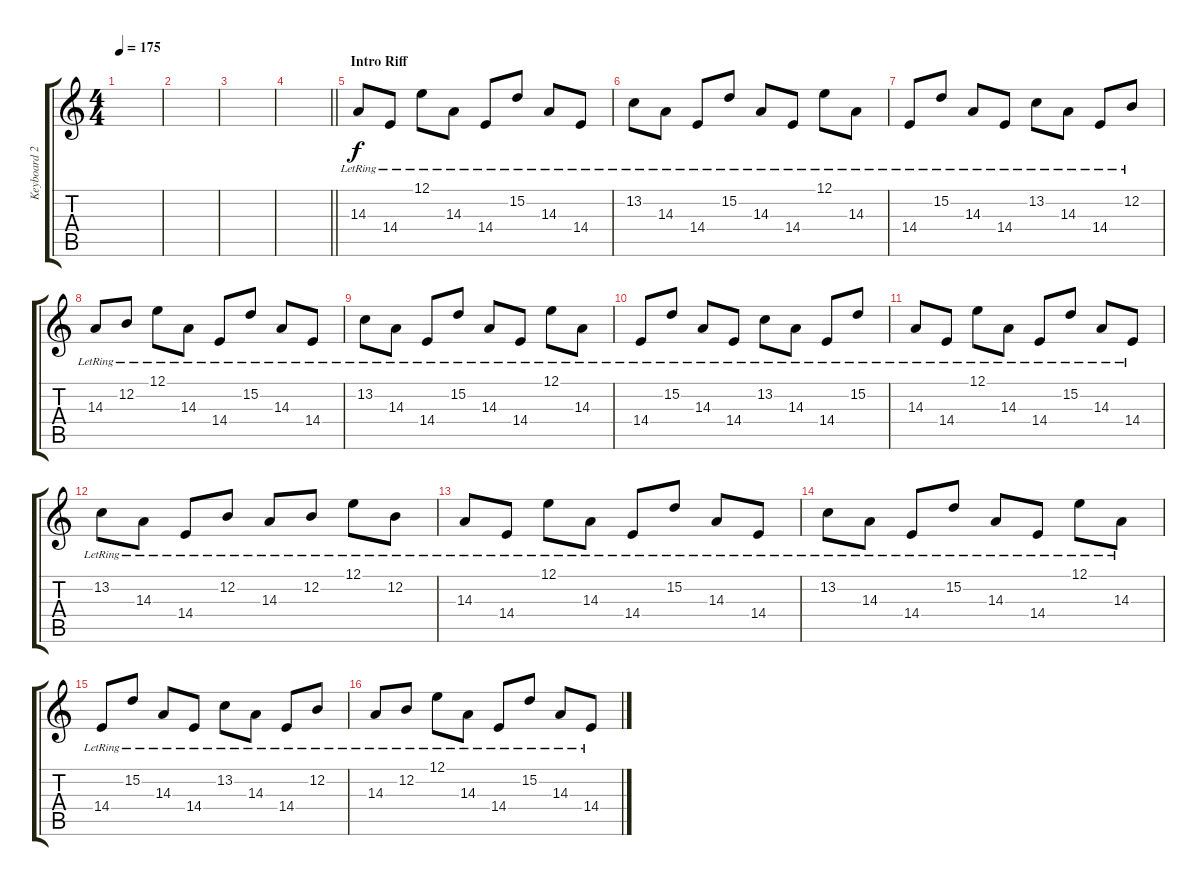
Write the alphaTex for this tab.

\track ("Keyboard 2" "Keyboard 2") {instrument fx7echoes}
\staff {score tabs}
\tuning (E4 B3 G3 D3 A2 E2) {hide}
\ts (4 4)
\tempo 175
\clef g2
\ks c
|
|
|
\barLineRight lightlight
|
\section ("" "Intro Riff")
14.3{lr}.8 14.4{lr}.8 12.1{lr}.8 14.3{lr}.8 14.4{lr}.8 15.2{lr}.8 14.3{lr}.8 14.4{lr}.8 |
13.2{lr}.8 14.3{lr}.8 14.4{lr}.8 15.2{lr}.8 14.3{lr}.8 14.4{lr}.8 12.1{lr}.8 14.3{lr}.8 |
14.4{lr}.8 15.2{lr}.8 14.3{lr}.8 14.4{lr}.8 13.2{lr}.8 14.3{lr}.8 14.4{lr}.8 12.2{lr}.8 |
14.3{lr}.8 12.2{lr}.8 12.1{lr}.8 14.3{lr}.8 14.4{lr}.8 15.2{lr}.8 14.3{lr}.8 14.4{lr}.8 |
13.2{lr}.8 14.3{lr}.8 14.4{lr}.8 15.2{lr}.8 14.3{lr}.8 14.4{lr}.8 12.1{lr}.8 14.3{lr}.8 |
14.4{lr}.8 15.2{lr}.8 14.3{lr}.8 14.4{lr}.8 13.2{lr}.8 14.3{lr}.8 14.4{lr}.8 15.2{lr}.8 |
14.3{lr}.8 14.4{lr}.8 12.1{lr}.8 14.3{lr}.8 14.4{lr}.8 15.2{lr}.8 14.3{lr}.8 14.4{lr}.8 |
13.2{lr}.8 14.3{lr}.8 14.4{lr}.8 12.2{lr}.8 14.3{lr}.8 12.2{lr}.8 12.1{lr}.8 12.2{lr}.8 |
14.3{lr}.8 14.4{lr}.8 12.1{lr}.8 14.3{lr}.8 14.4{lr}.8 15.2{lr}.8 14.3{lr}.8 14.4{lr}.8 |
13.2{lr}.8 14.3{lr}.8 14.4{lr}.8 15.2{lr}.8 14.3{lr}.8 14.4{lr}.8 12.1{lr}.8 14.3{lr}.8 |
14.4{lr}.8 15.2{lr}.8 14.3{lr}.8 14.4{lr}.8 13.2{lr}.8 14.3{lr}.8 14.4{lr}.8 12.2{lr}.8 |
14.3{lr}.8 12.2{lr}.8 12.1{lr}.8 14.3{lr}.8 14.4{lr}.8 15.2{lr}.8 14.3{lr}.8 14.4{lr}.8
